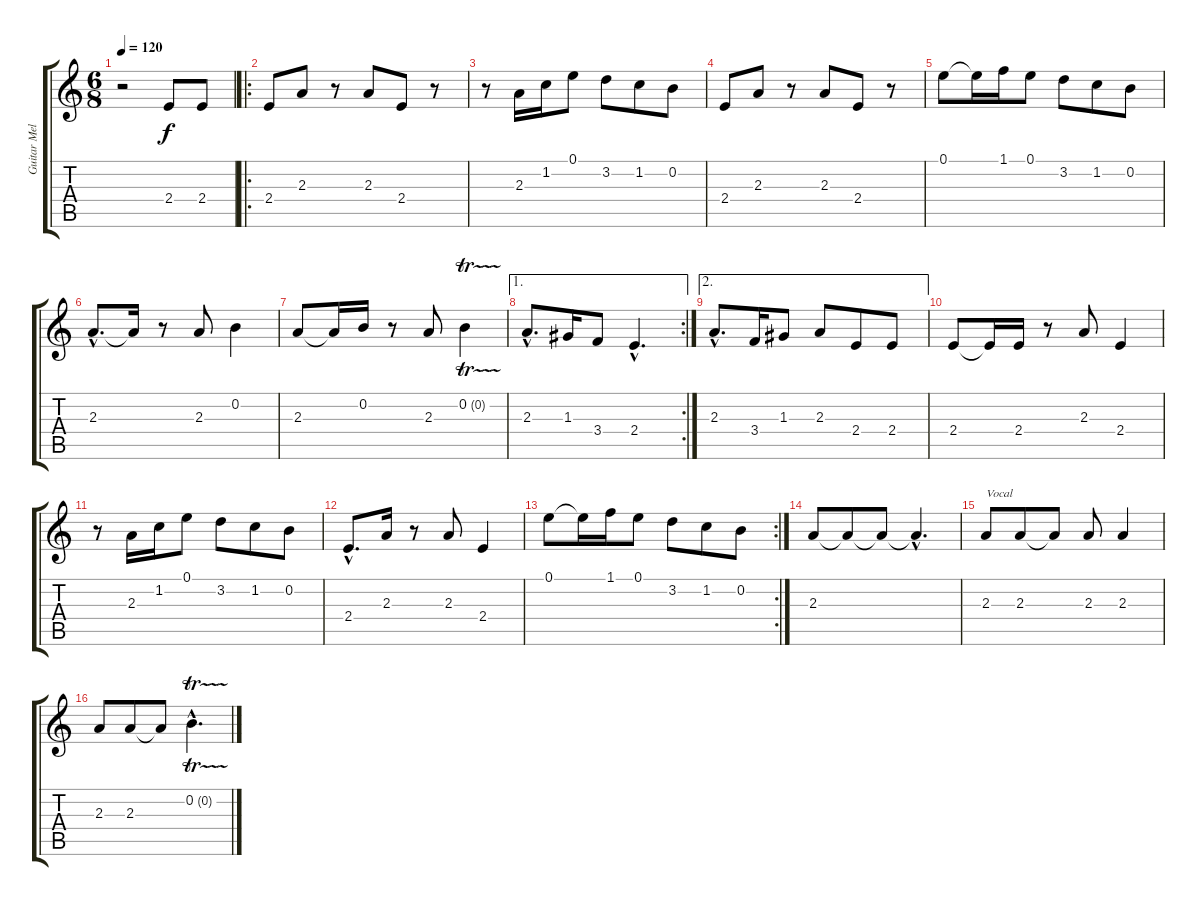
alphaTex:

\track ("Guitar Melody" "Guitar Mel") {instrument acousticguitarnylon}
\staff {score tabs}
\tuning (E4 B3 G3 D3 A2 E2) {hide}
\ts (6 8)
\tempo 120
\clef g2
\ks c
r.2{dy f instrument acousticguitarnylon} 2.4.8 2.4.8 |
\ro
2.4.8 2.3.8 r.8 2.3.8 2.4.8 r.8 |
r.8 2.3.16 1.2.16 0.1.8 3.2.8 1.2.8 0.2.8 |
2.4.8 2.3.8 r.8 2.3.8 2.4.8 r.8 |
0.1.8 0.1{t}.16 1.1.16 0.1.8 3.2.8 1.2.8 0.2.8 |
2.3{hac}.8{d} 2.3{t}.16 r.8 2.3.8 0.2.4 |
2.3.8 2.3{t}.16 0.2.16 r.8 2.3.8 0.2{tr (0 32)}.4 |
\ae 1
\rc 2
2.3{hac}.8{d} 1.3.16 3.4.8 2.4{hac}.4{d} |
\ae 2
2.3{hac}.8{d} 3.4.16 1.3.8 2.3.8 2.4.8 2.4.8 |
2.4.8 2.4{t}.16 2.4.16 r.8 2.3.8 2.4.4 |
r.8 2.3.16 1.2.16 0.1.8 3.2.8 1.2.8 0.2.8 |
2.4{hac}.8{d} 2.3.16 r.8 2.3.8 2.4.4 |
\rc 2
0.1.8 0.1{t}.16 1.1.16 0.1.8 3.2.8 1.2.8 0.2.8 |
2.3.8 2.3{t}.8 2.3{t}.8 2.3{hac t}.4{d} |
2.3.8{txt "Vocal"} 2.3.8 2.3{t}.8 2.3.8 2.3.4 |
2.3.8 2.3.8 2.3{t}.8 0.2{tr (0 32) hac}.4{d}
